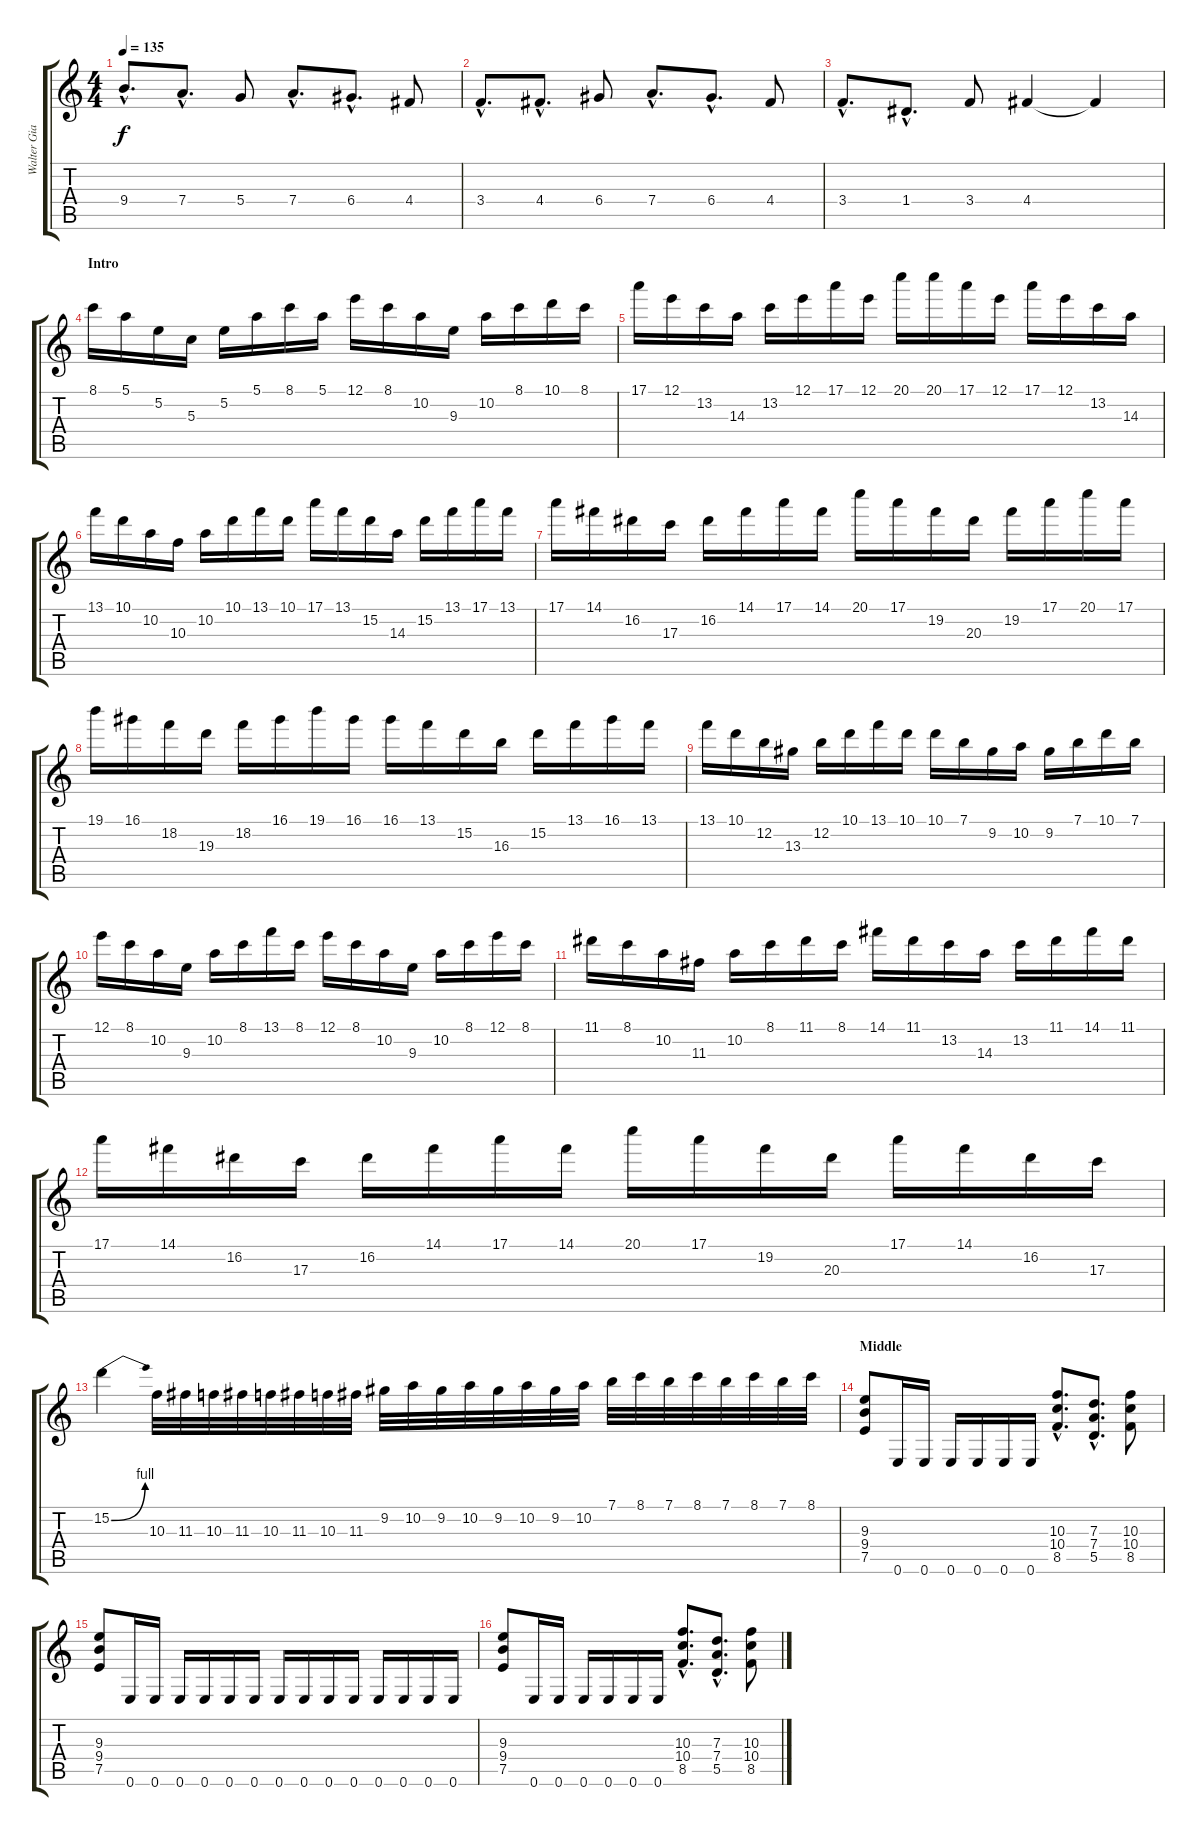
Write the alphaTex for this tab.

\track ("Walter Giardino" "Walter Gia") {instrument overdrivenguitar}
\staff {score tabs}
\tuning (E4 B3 G3 D3 A2 E2) {hide}
\ts (4 4)
\tempo 135
\clef g2
\ks c
9.4{hac}.8{d dy f} 7.4{hac}.8{d} 5.4.8 7.4{hac}.8{d} 6.4{hac}.8{d} 4.4.8 |
3.4{hac}.8{d} 4.4{hac}.8{d} 6.4.8 7.4{hac}.8{d} 6.4{hac}.8{d} 4.4.8 |
3.4{hac}.8{d} 1.4{hac}.8{d} 3.4.8 4.4.4 4.4{t}.4 |
\section ("" "Intro")
8.1.16 5.1.16 5.2.16 5.3.16 5.2.16 5.1.16 8.1.16 5.1.16 12.1.16 8.1.16 10.2.16 9.3.16 10.2.16 8.1.16 10.1.16 8.1.16 |
17.1.16 12.1.16 13.2.16 14.3.16 13.2.16 12.1.16 17.1.16 12.1.16 20.1.16 20.1.16 17.1.16 12.1.16 17.1.16 12.1.16 13.2.16 14.3.16 |
13.1.16 10.1.16 10.2.16 10.3.16 10.2.16 10.1.16 13.1.16 10.1.16 17.1.16 13.1.16 15.2.16 14.3.16 15.2.16 13.1.16 17.1.16 13.1.16 |
17.1.16 14.1.16 16.2.16 17.3.16 16.2.16 14.1.16 17.1.16 14.1.16 20.1.16 17.1.16 19.2.16 20.3.16 19.2.16 17.1.16 20.1.16 17.1.16 |
19.1.16 16.1.16 18.2.16 19.3.16 18.2.16 16.1.16 19.1.16 16.1.16 16.1.16 13.1.16 15.2.16 16.3.16 15.2.16 13.1.16 16.1.16 13.1.16 |
13.1.16 10.1.16 12.2.16 13.3.16 12.2.16 10.1.16 13.1.16 10.1.16 10.1.16 7.1.16 9.2.16 10.2.16 9.2.16 7.1.16 10.1.16 7.1.16 |
12.1.16 8.1.16 10.2.16 9.3.16 10.2.16 8.1.16 13.1.16 8.1.16 12.1.16 8.1.16 10.2.16 9.3.16 10.2.16 8.1.16 12.1.16 8.1.16 |
11.1.16 8.1.16 10.2.16 11.3.16 10.2.16 8.1.16 11.1.16 8.1.16 14.1.16 11.1.16 13.2.16 14.3.16 13.2.16 11.1.16 14.1.16 11.1.16 |
17.1.16 14.1.16 16.2.16 17.3.16 16.2.16 14.1.16 17.1.16 14.1.16 20.1.16 17.1.16 19.2.16 20.3.16 17.1.16 14.1.16 16.2.16 17.3.16 |
15.2{be (bend 0 0 60 4)}.4 10.3.32 11.3.32 10.3.32 11.3.32 10.3.32 11.3.32 10.3.32 11.3.32 9.2.32 10.2.32 9.2.32 10.2.32 9.2.32 10.2.32 9.2.32 10.2.32 7.1.32 8.1.32 7.1.32 8.1.32 7.1.32 8.1.32 7.1.32 8.1.32 |
\section ("" "Middle")
(9.3 9.4 7.5).8 0.6.16 0.6.16 0.6.16 0.6.16 0.6.16 0.6.16 (10.3{hac} 10.4{hac} 8.5{hac}).8{d} (7.3{hac} 7.4{hac} 5.5{hac}).8{d} (10.3 10.4 8.5).8 |
(9.3 9.4 7.5).8 0.6.16 0.6.16 0.6.16 0.6.16 0.6.16 0.6.16 0.6.16 0.6.16 0.6.16 0.6.16 0.6.16 0.6.16 0.6.16 0.6.16 |
(9.3 9.4 7.5).8 0.6.16 0.6.16 0.6.16 0.6.16 0.6.16 0.6.16 (10.3{hac} 10.4{hac} 8.5{hac}).8{d} (7.3{hac} 7.4{hac} 5.5{hac}).8{d} (10.3 10.4 8.5).8
